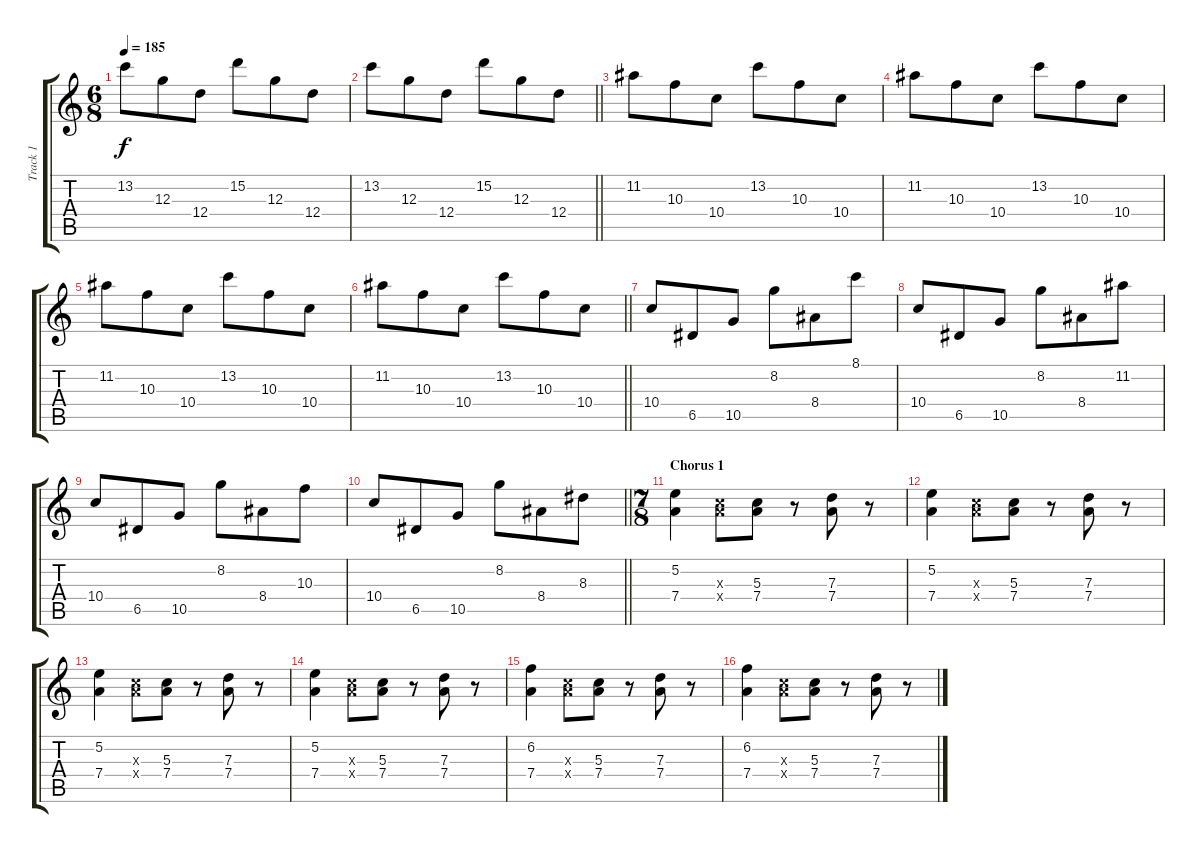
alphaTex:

\track ("Track 1" "Track 1") {instrument electricguitarclean}
\staff {score tabs}
\tuning (E4 B3 G3 D3 A2 E2) {hide}
\ts (6 8)
\tempo 185
\clef g2
\ks c
13.2.8{dy f} 12.3.8 12.4.8 15.2.8 12.3.8 12.4.8 |
\barLineRight lightlight
13.2.8 12.3.8 12.4.8 15.2.8 12.3.8 12.4.8 |
11.2.8 10.3.8 10.4.8 13.2.8 10.3.8 10.4.8 |
11.2.8 10.3.8 10.4.8 13.2.8 10.3.8 10.4.8 |
11.2.8 10.3.8 10.4.8 13.2.8 10.3.8 10.4.8 |
\barLineRight lightlight
11.2.8 10.3.8 10.4.8 13.2.8 10.3.8 10.4.8 |
10.4.8 6.5.8 10.5.8 8.2.8 8.4.8 8.1.8 |
10.4.8 6.5.8 10.5.8 8.2.8 8.4.8 11.2.8 |
10.4.8 6.5.8 10.5.8 8.2.8 8.4.8 10.3.8 |
\barLineRight lightlight
10.4.8 6.5.8 10.5.8 8.2.8 8.4.8 8.3.8 |
\ts (7 8)
\section ("" "Chorus 1")
(5.2 7.4).4{instrument electricguitarclean} (5.3{x} 7.4{x}).8 (5.3 7.4).8 r.8 (7.3 7.4).8 r.8 |
(5.2 7.4).4 (5.3{x} 7.4{x}).8 (5.3 7.4).8 r.8 (7.3 7.4).8 r.8 |
(5.2 7.4).4 (5.3{x} 7.4{x}).8 (5.3 7.4).8 r.8 (7.3 7.4).8 r.8 |
(5.2 7.4).4 (5.3{x} 7.4{x}).8 (5.3 7.4).8 r.8 (7.3 7.4).8 r.8 |
(6.2 7.4).4 (5.3{x} 7.4{x}).8 (5.3 7.4).8 r.8 (7.3 7.4).8 r.8 |
(6.2 7.4).4 (5.3{x} 7.4{x}).8 (5.3 7.4).8 r.8 (7.3 7.4).8 r.8
